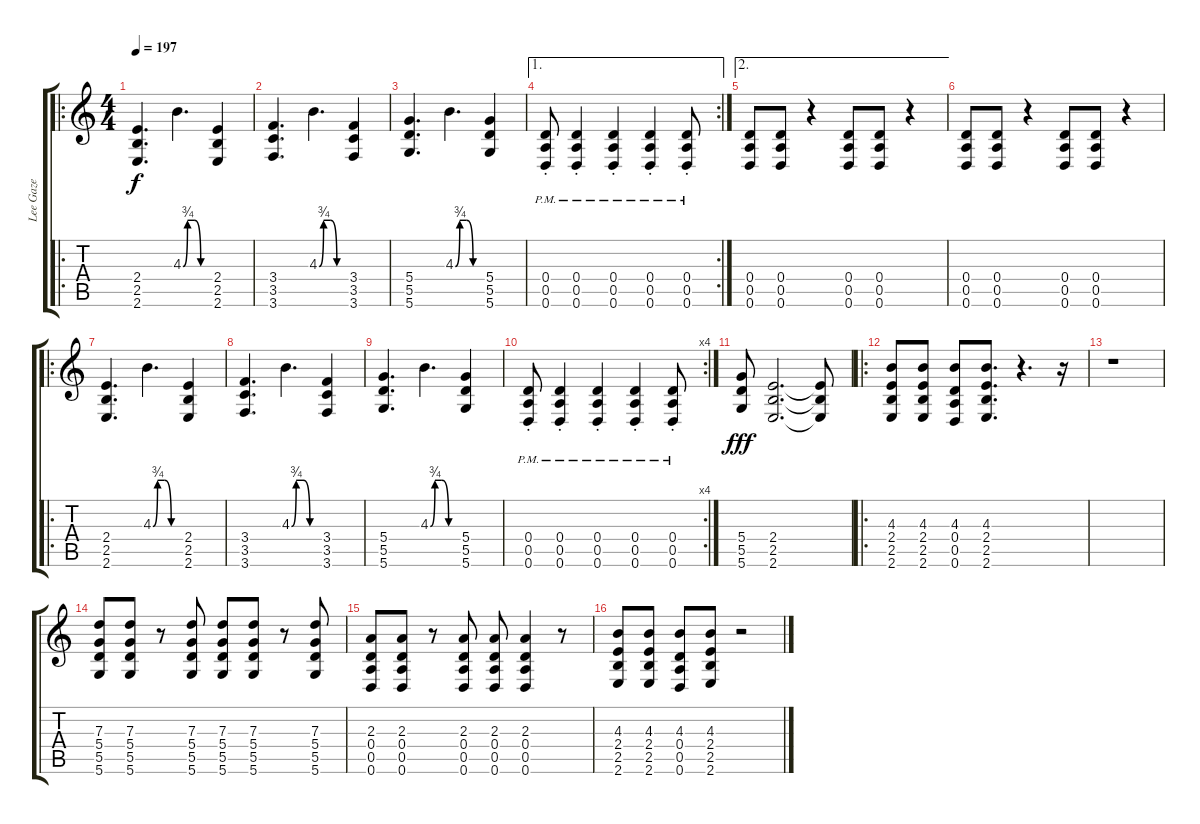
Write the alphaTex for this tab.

\track ("Lee Gaze" "Lee Gaze") {instrument distortionguitar}
\staff {score tabs}
\tuning (E4 B3 G3 D3 A2 D2) {hide}
\ro
\ts (4 4)
\tempo 197
\clef g2
\ks c
(2.4 2.5 2.6).4{d dy f instrument distortionguitar} 4.3{be (custom 0 0 10 3 25 3 40 0 60 0)}.4{d} (2.4 2.5 2.6).4 |
(3.4 3.5 3.6).4{d} 4.3{be (custom 0 0 10 3 25 3 40 0 60 0)}.4{d} (3.4 3.5 3.6).4 |
(5.4 5.5 5.6).4{d} 4.3{be (custom 0 0 10 3 25 3 40 0 60 0)}.4{d} (5.4 5.5 5.6).4 |
\ae 1
\rc 2
(0.4{pm} 0.5{pm st} 0.6{pm st}).8 (0.4{pm} 0.5{pm st} 0.6{pm st}).4 (0.4{pm} 0.5{pm st} 0.6{pm st}).4 (0.4{pm} 0.5{pm st} 0.6{pm st}).4 (0.4{pm} 0.5{pm st} 0.6{pm st}).8 |
\ae 2
(0.4 0.5 0.6).8 (0.4 0.5 0.6).8 r.4 (0.4 0.5 0.6).8 (0.4 0.5 0.6).8 r.4 |
(0.4 0.5 0.6).8 (0.4 0.5 0.6).8 r.4 (0.4 0.5 0.6).8 (0.4 0.5 0.6).8 r.4 |
\ro
(2.4 2.5 2.6).4{d} 4.3{be (custom 0 0 10 3 25 3 40 0 60 0)}.4{d} (2.4 2.5 2.6).4 |
(3.4 3.5 3.6).4{d} 4.3{be (custom 0 0 10 3 25 3 40 0 60 0)}.4{d} (3.4 3.5 3.6).4 |
(5.4 5.5 5.6).4{d} 4.3{be (custom 0 0 10 3 25 3 40 0 60 0)}.4{d} (5.4 5.5 5.6).4 |
\rc 4
(0.4{pm st} 0.5{pm st} 0.6{pm st}).8 (0.4{pm st} 0.5{pm st} 0.6{pm st}).4 (0.4{pm st} 0.5{pm st} 0.6{pm st}).4 (0.4{pm st} 0.5{pm st} 0.6{pm st}).4 (0.4{pm st} 0.5{pm st} 0.6{pm st}).8 |
(5.4 5.5 5.6).8{dy fff} (2.4 2.5 2.6).2{d} (2.4{t} 2.5{t} 2.6{t}).8 |
\ro
(4.3 2.4 2.5 2.6).8 (4.3 2.4 2.5 2.6).8 (4.3 0.4 0.5 0.6).8 (4.3 2.4 2.5 2.6).8{d} r.4{d} r.16 |
r.1 |
(7.3 5.4 5.5 5.6).8 (7.3 5.4 5.5 5.6).8 r.8 (7.3 5.4 5.5 5.6).8 (7.3 5.4 5.5 5.6).8 (7.3 5.4 5.5 5.6).8 r.8 (7.3 5.4 5.5 5.6).8 |
(2.3 0.4 0.5 0.6).8 (2.3 0.4 0.5 0.6).8 r.8 (2.3 0.4 0.5 0.6).8 (2.3 0.4 0.5 0.6).8 (2.3 0.4 0.5 0.6).4 r.8 |
(4.3 2.4 2.5 2.6).8 (4.3 2.4 2.5 2.6).8 (4.3 0.4 0.5 0.6).8 (4.3 2.4 2.5 2.6).8 r.2
